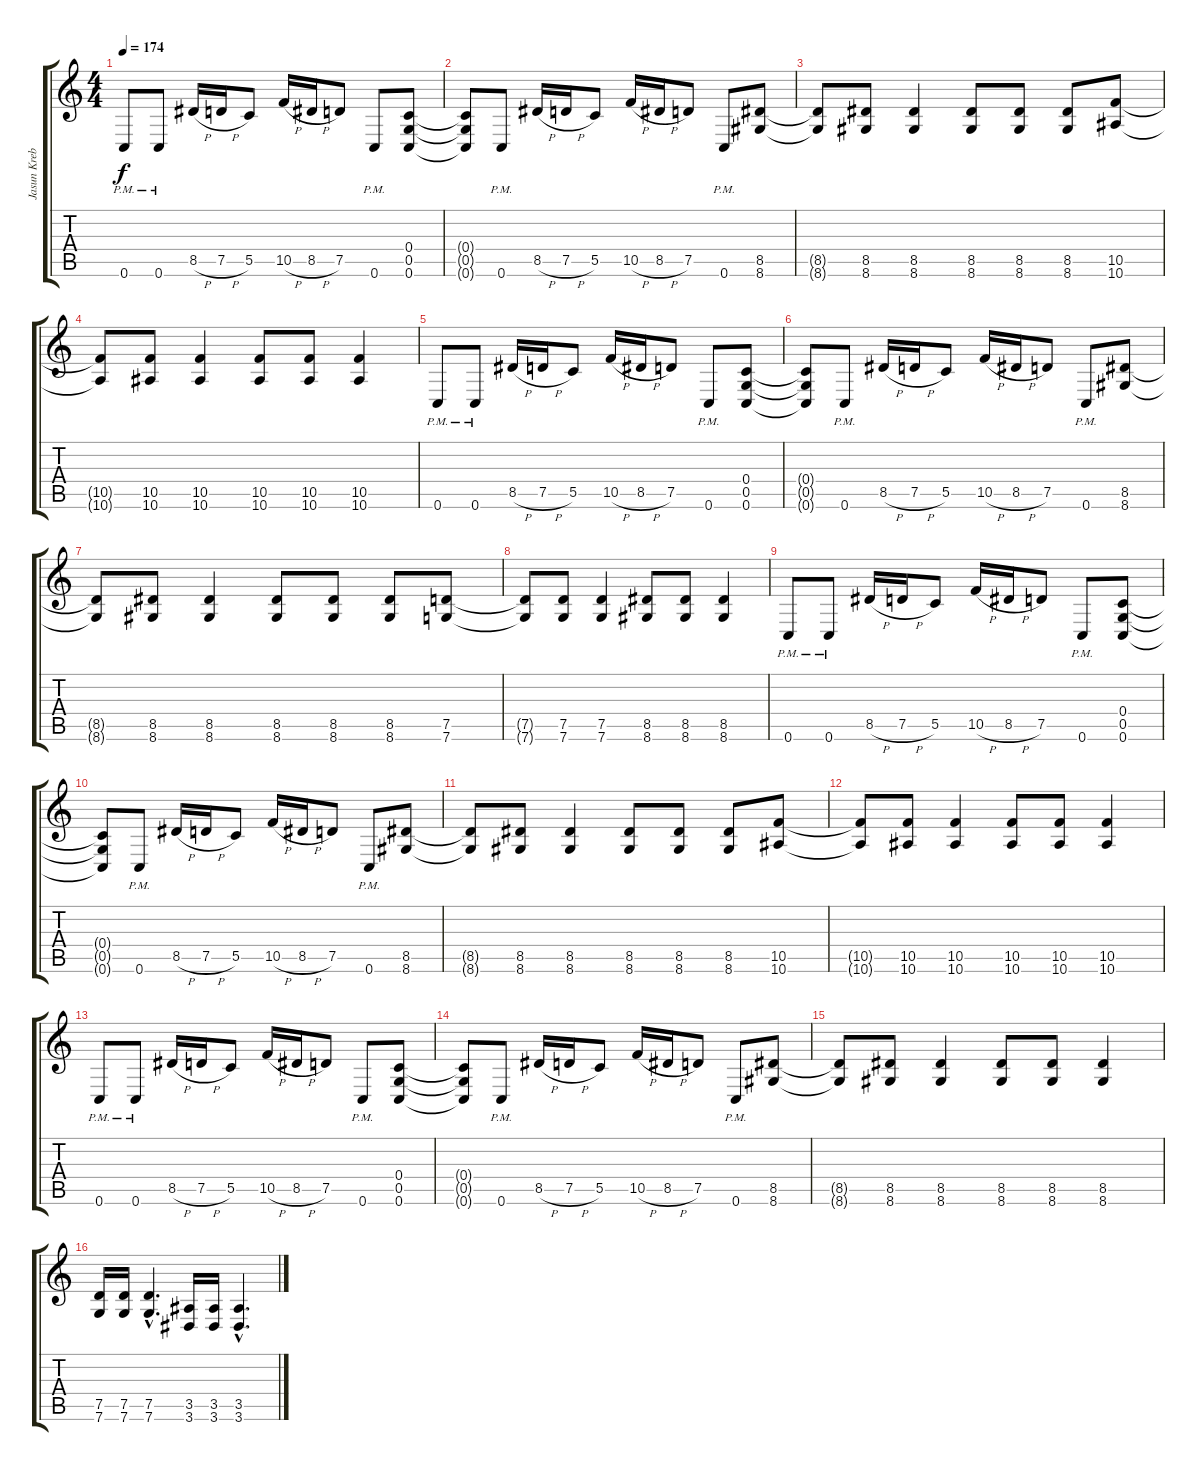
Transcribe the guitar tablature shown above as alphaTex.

\track ("Jasun Krebs (Guitar 2001-?)" "Jasun Kreb") {instrument distortionguitar}
\staff {score tabs}
\tuning (D4 A3 F3 C3 G2 C2) {hide}
\ts (4 4)
\tempo 174
\clef g2
\ks c
0.6{pm}.8{dy f instrument distortionguitar} 0.6{pm}.8 8.5{h}.16 7.5{h}.16 5.5.8 10.5{h}.16 8.5{h}.16 7.5.8 0.6{pm}.8 (0.4 0.5 0.6).8 |
(0.4{t} 0.5{t} 0.6{t}).8 0.6{pm}.8 8.5{h}.16 7.5{h}.16 5.5.8 10.5{h}.16 8.5{h}.16 7.5.8 0.6{pm}.8 (8.5 8.6).8 |
(8.5{t} 8.6{t}).8 (8.5 8.6).8 (8.5 8.6).4 (8.5 8.6).8 (8.5 8.6).8 (8.5 8.6).8 (10.5 10.6).8 |
(10.5{t} 10.6{t}).8 (10.5 10.6).8 (10.5 10.6).4 (10.5 10.6).8 (10.5 10.6).8 (10.5 10.6).4 |
0.6{pm}.8 0.6{pm}.8 8.5{h}.16 7.5{h}.16 5.5.8 10.5{h}.16 8.5{h}.16 7.5.8 0.6{pm}.8 (0.4 0.5 0.6).8 |
(0.4{t} 0.5{t} 0.6{t}).8 0.6{pm}.8 8.5{h}.16 7.5{h}.16 5.5.8 10.5{h}.16 8.5{h}.16 7.5.8 0.6{pm}.8 (8.5 8.6).8 |
(8.5{t} 8.6{t}).8 (8.5 8.6).8 (8.5 8.6).4 (8.5 8.6).8 (8.5 8.6).8 (8.5 8.6).8 (7.5 7.6).8 |
(7.5{t} 7.6{t}).8 (7.5 7.6).8 (7.5 7.6).4 (8.5 8.6).8 (8.5 8.6).8 (8.5 8.6).4 |
0.6{pm}.8 0.6{pm}.8 8.5{h}.16 7.5{h}.16 5.5.8 10.5{h}.16 8.5{h}.16 7.5.8 0.6{pm}.8 (0.4 0.5 0.6).8 |
(0.4{t} 0.5{t} 0.6{t}).8 0.6{pm}.8 8.5{h}.16 7.5{h}.16 5.5.8 10.5{h}.16 8.5{h}.16 7.5.8 0.6{pm}.8 (8.5 8.6).8 |
(8.5{t} 8.6{t}).8 (8.5 8.6).8 (8.5 8.6).4 (8.5 8.6).8 (8.5 8.6).8 (8.5 8.6).8 (10.5 10.6).8 |
(10.5{t} 10.6{t}).8 (10.5 10.6).8 (10.5 10.6).4 (10.5 10.6).8 (10.5 10.6).8 (10.5 10.6).4 |
0.6{pm}.8 0.6{pm}.8 8.5{h}.16 7.5{h}.16 5.5.8 10.5{h}.16 8.5{h}.16 7.5.8 0.6{pm}.8 (0.4 0.5 0.6).8 |
(0.4{t} 0.5{t} 0.6{t}).8 0.6{pm}.8 8.5{h}.16 7.5{h}.16 5.5.8 10.5{h}.16 8.5{h}.16 7.5.8 0.6{pm}.8 (8.5 8.6).8 |
(8.5{t} 8.6{t}).8 (8.5 8.6).8 (8.5 8.6).4 (8.5 8.6).8 (8.5 8.6).8 (8.5 8.6).4 |
(7.5 7.6).16 (7.5 7.6).16 (7.5{hac} 7.6{hac}).4{d} (3.5 3.6).16 (3.5 3.6).16 (3.5{hac} 3.6{hac}).4{d}
